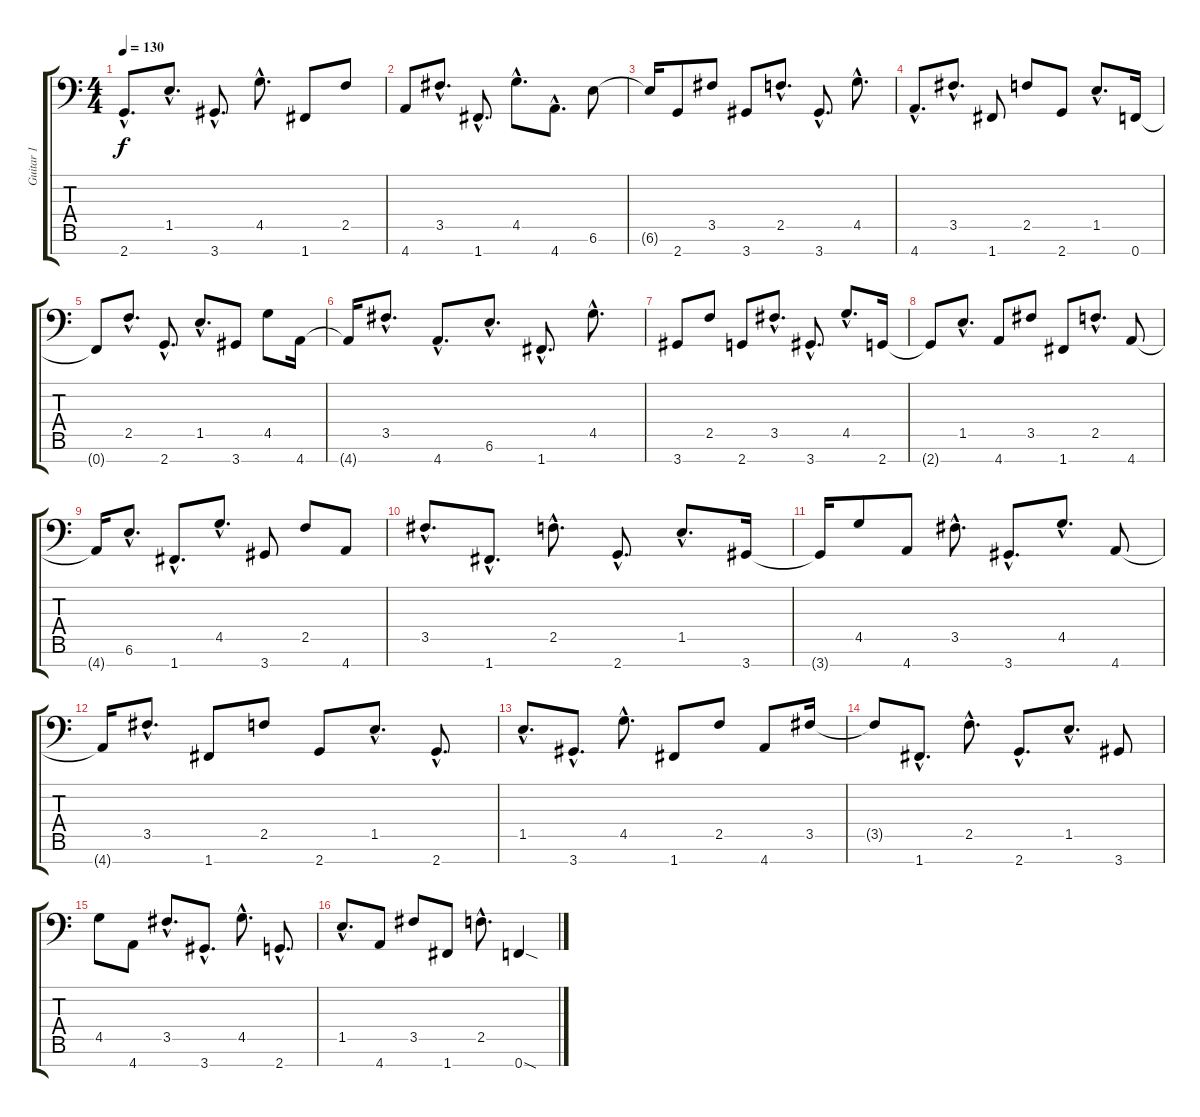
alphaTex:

\track ("Guitar 1" "Guitar 1") {instrument overdrivenguitar}
\staff {score tabs}
\tuning (Bb3 Gb3 Db3 Ab2 Eb2 Bb1 F1) {hide}
\ts (4 4)
\tempo 130
\clef f4
\ks c
2.7{hac}.8{d dy f instrument overdrivenguitar} 1.5{hac}.8{d} 3.7{hac}.8{d} 4.5{hac}.8{d} 1.7.8 2.5.8 |
4.7.8 3.5{hac}.8{d} 1.7{hac}.8{d} 4.5{hac}.8{d} 4.7{hac}.8{d} 6.6.8 |
6.6{t}.16 2.7.8 3.5.8 3.7.8 2.5{hac}.8{d} 3.7{hac}.8{d} 4.5{hac}.8{d} |
4.7{hac}.8{d} 3.5{hac}.8{d} 1.7.8 2.5.8 2.7.8 1.5{hac}.8{d} 0.7.16 |
0.7{t}.8 2.5{hac}.8{d} 2.7{hac}.8{d} 1.5{hac}.8{d} 3.7.8 4.5.8 4.7.16 |
4.7{t}.16 3.5{hac}.8{d} 4.7{hac}.8{d} 6.6{hac}.8{d} 1.7{hac}.8{d} 4.5{hac}.8{d} |
3.7.8 2.5.8 2.7.8 3.5{hac}.8{d} 3.7{hac}.8{d} 4.5{hac}.8{d} 2.7.16 |
2.7{t}.8 1.5{hac}.8{d} 4.7.8 3.5.8 1.7.8 2.5{hac}.8{d} 4.7.8 |
4.7{t}.16 6.6{hac}.8{d} 1.7{hac}.8{d} 4.5{hac}.8{d} 3.7.8 2.5.8 4.7.8 |
3.5{hac}.8{d} 1.7{hac}.8{d} 2.5{hac}.8{d} 2.7{hac}.8{d} 1.5{hac}.8{d} 3.7.16 |
3.7{t}.16 4.5.8 4.7.8 3.5{hac}.8{d} 3.7{hac}.8{d} 4.5{hac}.8{d} 4.7.8 |
4.7{t}.16 3.5{hac}.8{d} 1.7.8 2.5.8 2.7.8 1.5{hac}.8{d} 2.7{hac}.8{d} |
1.5{hac}.8{d} 3.7{hac}.8{d} 4.5{hac}.8{d} 1.7.8 2.5.8 4.7.8 3.5.16 |
3.5{t}.8 1.7{hac}.8{d} 2.5{hac}.8{d} 2.7{hac}.8{d} 1.5{hac}.8{d} 3.7.8 |
4.5.8 4.7.8 3.5{hac}.8{d} 3.7{hac}.8{d} 4.5{hac}.8{d} 2.7{hac}.8{d} |
1.5{hac}.8{d} 4.7.8 3.5.8 1.7.8 2.5{hac}.8{d} 0.7{sod}.4
